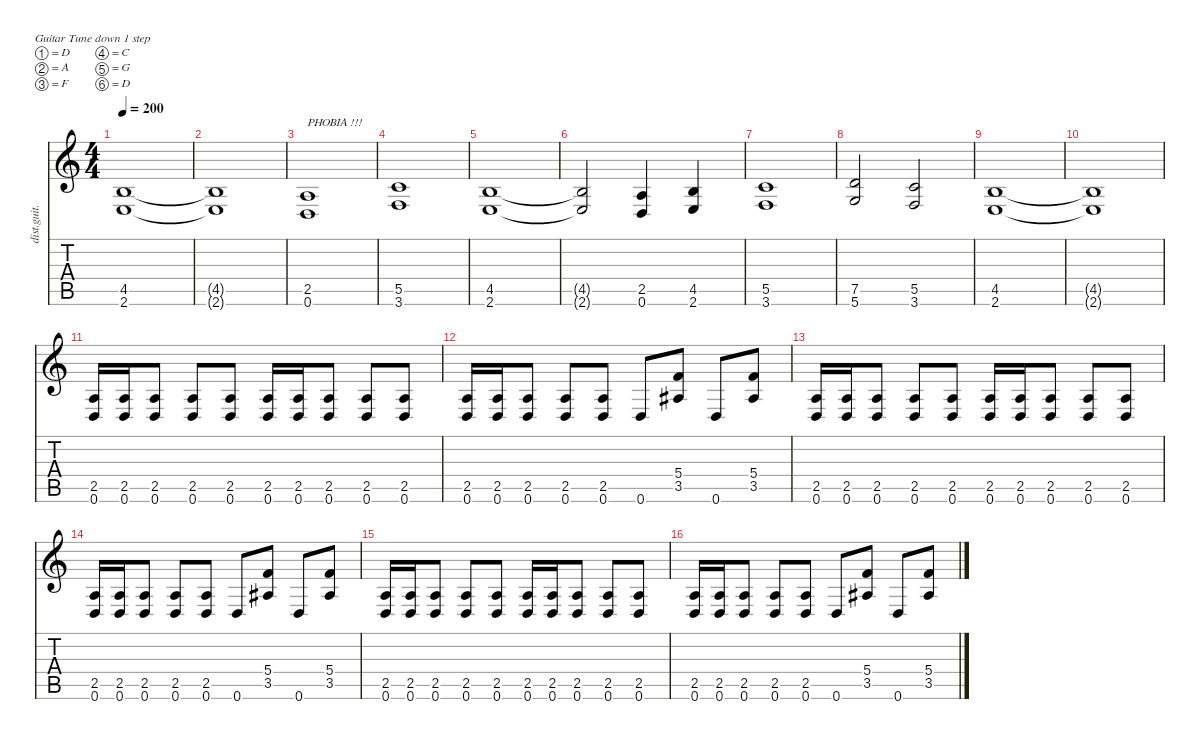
\defaultSystemsLayout 4
\hideDynamics
\bracketExtendMode nobrackets
\track ("Gitara 1" "dist.guit.") {instrument distortionguitar}
\staff {score tabs}
\tuning (D4 A3 F3 C3 G2 D2)
\ts (4 4)
\tempo 200
\clef g2
\ks c
(4.5 2.6).1{dy f beam Up} |
(4.5{t} 2.6{t}).1{beam Up} |
(2.5 0.6).1{txt "PHOBIA !!!" beam Up} |
(5.5 3.6).1{beam Up} |
(4.5 2.6).1{beam Up} |
(4.5{t} 2.6{t}).2{beam Up} (2.5 0.6).4{beam Up} (4.5 2.6).4{beam Up} |
(5.5 3.6).1{beam Up} |
(7.5 5.6).2{beam Up} (5.5 3.6).2{beam Up} |
(4.5 2.6).1{beam Up} |
(4.5{t} 2.6{t}).1{beam Up} |
(2.5 0.6).16{beam Up} (2.5 0.6).16{beam Up} (2.5 0.6).8{beam Up} (2.5 0.6).8{beam Up} (2.5 0.6).8{beam Up} (2.5 0.6).16{beam Up} (2.5 0.6).16{beam Up} (2.5 0.6).8{beam Up} (2.5 0.6).8{beam Up} (2.5 0.6).8{beam Up} |
(2.5 0.6).16{beam Up} (2.5 0.6).16{beam Up} (2.5 0.6).8{beam Up} (2.5 0.6).8{beam Up} (2.5 0.6).8{beam Up} 0.6.8{beam Up} (5.4 3.5{acc #}).8{beam Up} 0.6.8{beam Up} (5.4 3.5{acc #}).8{beam Up} |
(2.5 0.6).16{beam Up} (2.5 0.6).16{beam Up} (2.5 0.6).8{beam Up} (2.5 0.6).8{beam Up} (2.5 0.6).8{beam Up} (2.5 0.6).16{beam Up} (2.5 0.6).16{beam Up} (2.5 0.6).8{beam Up} (2.5 0.6).8{beam Up} (2.5 0.6).8{beam Up} |
(2.5 0.6).16{beam Up} (2.5 0.6).16{beam Up} (2.5 0.6).8{beam Up} (2.5 0.6).8{beam Up} (2.5 0.6).8{beam Up} 0.6.8{beam Up} (5.4 3.5{acc #}).8{beam Up} 0.6.8{beam Up} (5.4 3.5{acc #}).8{beam Up} |
(2.5 0.6).16{beam Up} (2.5 0.6).16{beam Up} (2.5 0.6).8{beam Up} (2.5 0.6).8{beam Up} (2.5 0.6).8{beam Up} (2.5 0.6).16{beam Up} (2.5 0.6).16{beam Up} (2.5 0.6).8{beam Up} (2.5 0.6).8{beam Up} (2.5 0.6).8{beam Up} |
(2.5 0.6).16{beam Up} (2.5 0.6).16{beam Up} (2.5 0.6).8{beam Up} (2.5 0.6).8{beam Up} (2.5 0.6).8{beam Up} 0.6.8{beam Up} (5.4 3.5{acc #}).8{beam Up} 0.6.8{beam Up} (5.4 3.5{acc #}).8{beam Up}
